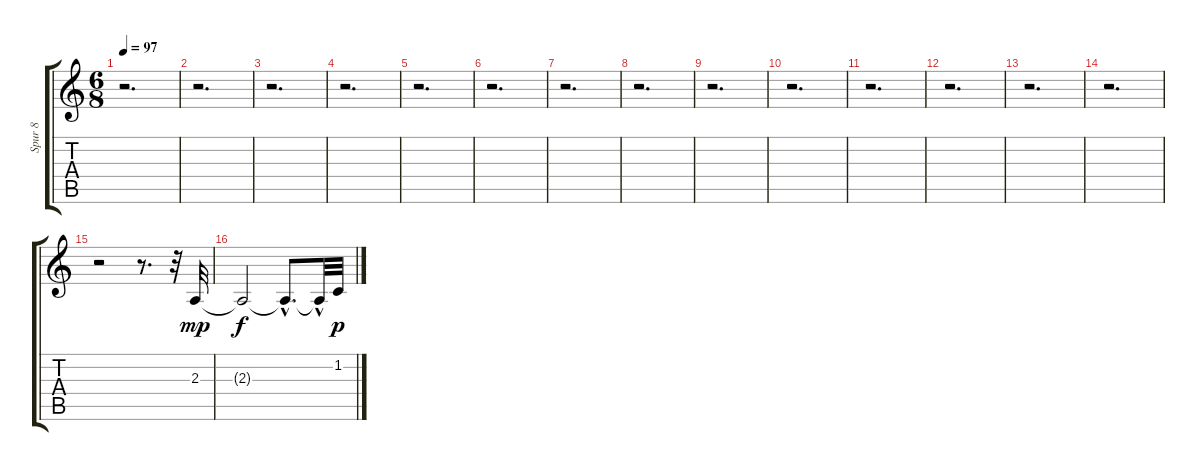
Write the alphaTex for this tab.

\track ("Spur 8" "Spur 8") {instrument stringensemble1}
\staff {score tabs}
\tuning (E4 B3 G3 D3 A2 E2) {hide}
\ts (6 8)
\tempo 97
\clef g2
\ks c
r.2{d dy f} |
r.2{d} |
r.2{d} |
r.2{d} |
r.2{d} |
r.2{d} |
r.2{d} |
r.2{d} |
r.2{d} |
r.2{d} |
r.2{d} |
r.2{d} |
r.2{d} |
r.2{d} |
r.2 r.8{d} r.32 2.3.32{dy mp} |
2.3{t}.2{dy f} 2.3{hac t}.8{d} 2.3{hac t}.32 1.2.32{dy p}
